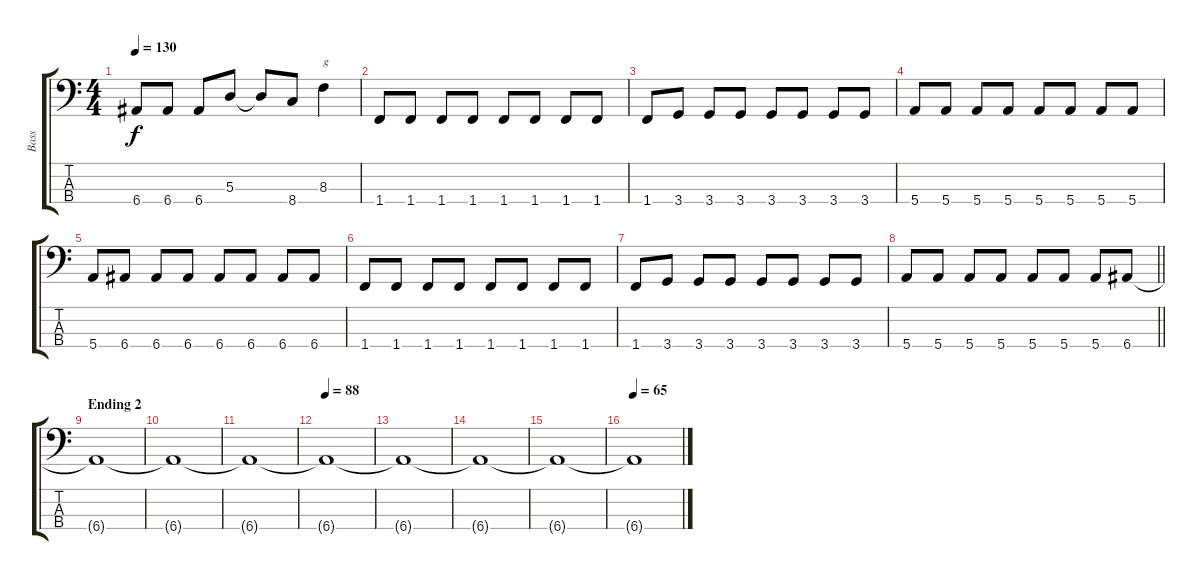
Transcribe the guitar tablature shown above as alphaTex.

\track ("Bass" "Bass") {instrument electricbasspick}
\staff {score tabs}
\tuning (G2 D2 A1 E1) {hide}
\ts (4 4)
\tempo 130
\clef f4
\ks c
6.4.8{dy f} 6.4.8 6.4.8 5.3.8 5.3{t}.8 8.4.8 8.3.4{txt "g"} |
1.4.8 1.4.8 1.4.8 1.4.8 1.4.8 1.4.8 1.4.8 1.4.8 |
1.4.8 3.4.8 3.4.8 3.4.8 3.4.8 3.4.8 3.4.8 3.4.8 |
5.4.8 5.4.8 5.4.8 5.4.8 5.4.8 5.4.8 5.4.8 5.4.8 |
5.4.8 6.4.8 6.4.8 6.4.8 6.4.8 6.4.8 6.4.8 6.4.8 |
1.4.8 1.4.8 1.4.8 1.4.8 1.4.8 1.4.8 1.4.8 1.4.8 |
1.4.8 3.4.8 3.4.8 3.4.8 3.4.8 3.4.8 3.4.8 3.4.8 |
\barLineRight lightlight
5.4.8 5.4.8 5.4.8 5.4.8 5.4.8 5.4.8 5.4.8 6.4.8 |
\section ("" "Ending 2")
6.4{t}.1 |
6.4{t}.1 |
6.4{t}.1 |
\tempo 88
6.4{t}.1 |
6.4{t}.1 |
6.4{t}.1 |
6.4{t}.1 |
\tempo 65
6.4{t}.1
